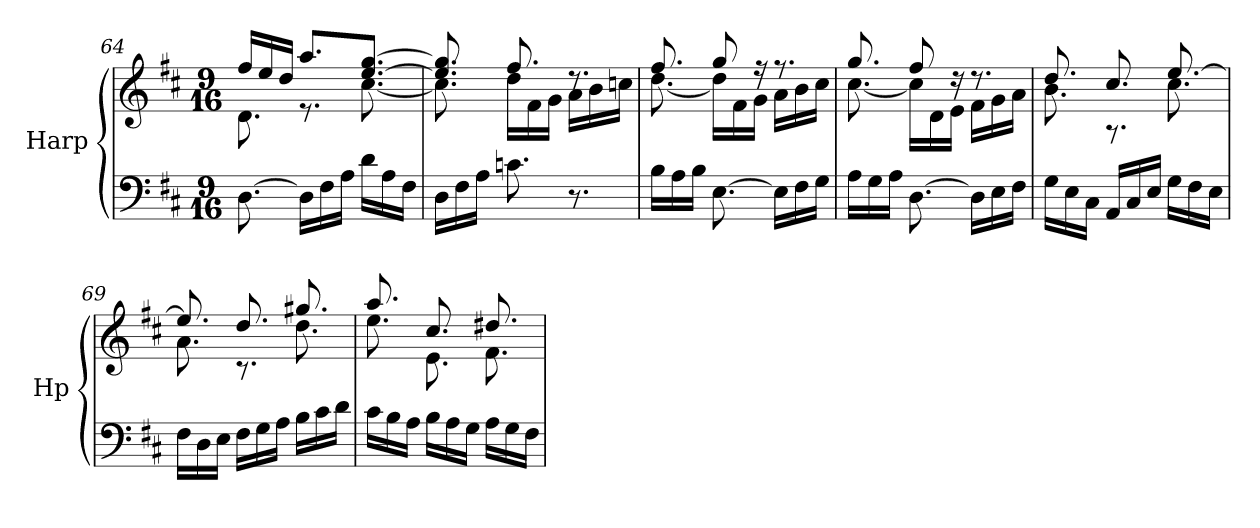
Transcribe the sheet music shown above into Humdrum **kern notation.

**kern	**kern
*part1	*part1
*staff2	*staff1
*I"Harp	*
*I'Hp	*
!!LO:LB:g=z
*clefF4	*clefG2
*k[f#c#]	*k[f#c#]
*M9/16	*M9/16
=64	=64
*	*^
[8.D\	16ff#/LL	8.d\
.	16ee/	.
.	16dd/JJ	.
16D\LL]	8.aa/L	8.r
16F#\	.	.
16A\JJ	.	.
16d\LL	[8.ee/ [8.gg/J	[8.cc#\
16A\	.	.
16F#\JJ	.	.
=65	=65	=65
16D\LL	8.ee/] 8.gg/]	8.cc#\]
16F#\	.	.
16A\JJ	.	.
8.cn\	8.ff#/	16dd\LL
.	.	16f#\
.	.	16g\JJ
8.r	8.rdd	16a\LL
.	.	16b\
.	.	16ccn\JJ
=66	=66	=66
16B\LL	8.ff#/	[8.dd\
16A\	.	.
16B\JJ	.	.
[8.E\	8gg/	16dd\LL]
.	.	16f#\
.	16rff	16g\JJ
16E\LL]	8.rff	16a\LL
16F#\	.	16b\
16G\JJ	.	16cc#\JJ
=67	=67	=67
16A\LL	8.gg/	[8.cc#\
16G\	.	.
16A\JJ	.	.
[8.D\	8ff#/	16cc#\LL]
.	.	16d\
.	16rdd	16e\JJ
16D\LL]	8.rdd	16f#\LL
16E\	.	16g\
16F#\JJ	.	16a\JJ
!!LO:LB:g=z	!!
=68	=68	=68
16G\LL	8.dd/	8.b\
16E\	.	.
16C#\JJ	.	.
16AA/LL	8.cc#/	8.rA
16C#/	.	.
16E/JJ	.	.
16G\LL	[8.ee/	8.cc#\
16F#\	.	.
16E\JJ	.	.
=69	=69	=69
16F#\LL	8.ee/]	8.a\
16D\	.	.
16E\JJ	.	.
16F#\LL	8.dd/	8.rc
16G\	.	.
16A\JJ	.	.
16B\LL	8.gg#X/	8.dd\
16c#\	.	.
16d\JJ	.	.
=70	=70	=70
16c#\LL	8.aa/	8.ee\
16B\	.	.
16A\JJ	.	.
16B\LL	8.cc#/	8.e\
16A\	.	.
16G\JJ	.	.
16A\LL	8.dd#X/	8.f#\
16G\	.	.
16F#\JJ	.	.
*	*v	*v
=	=
*-	*-
